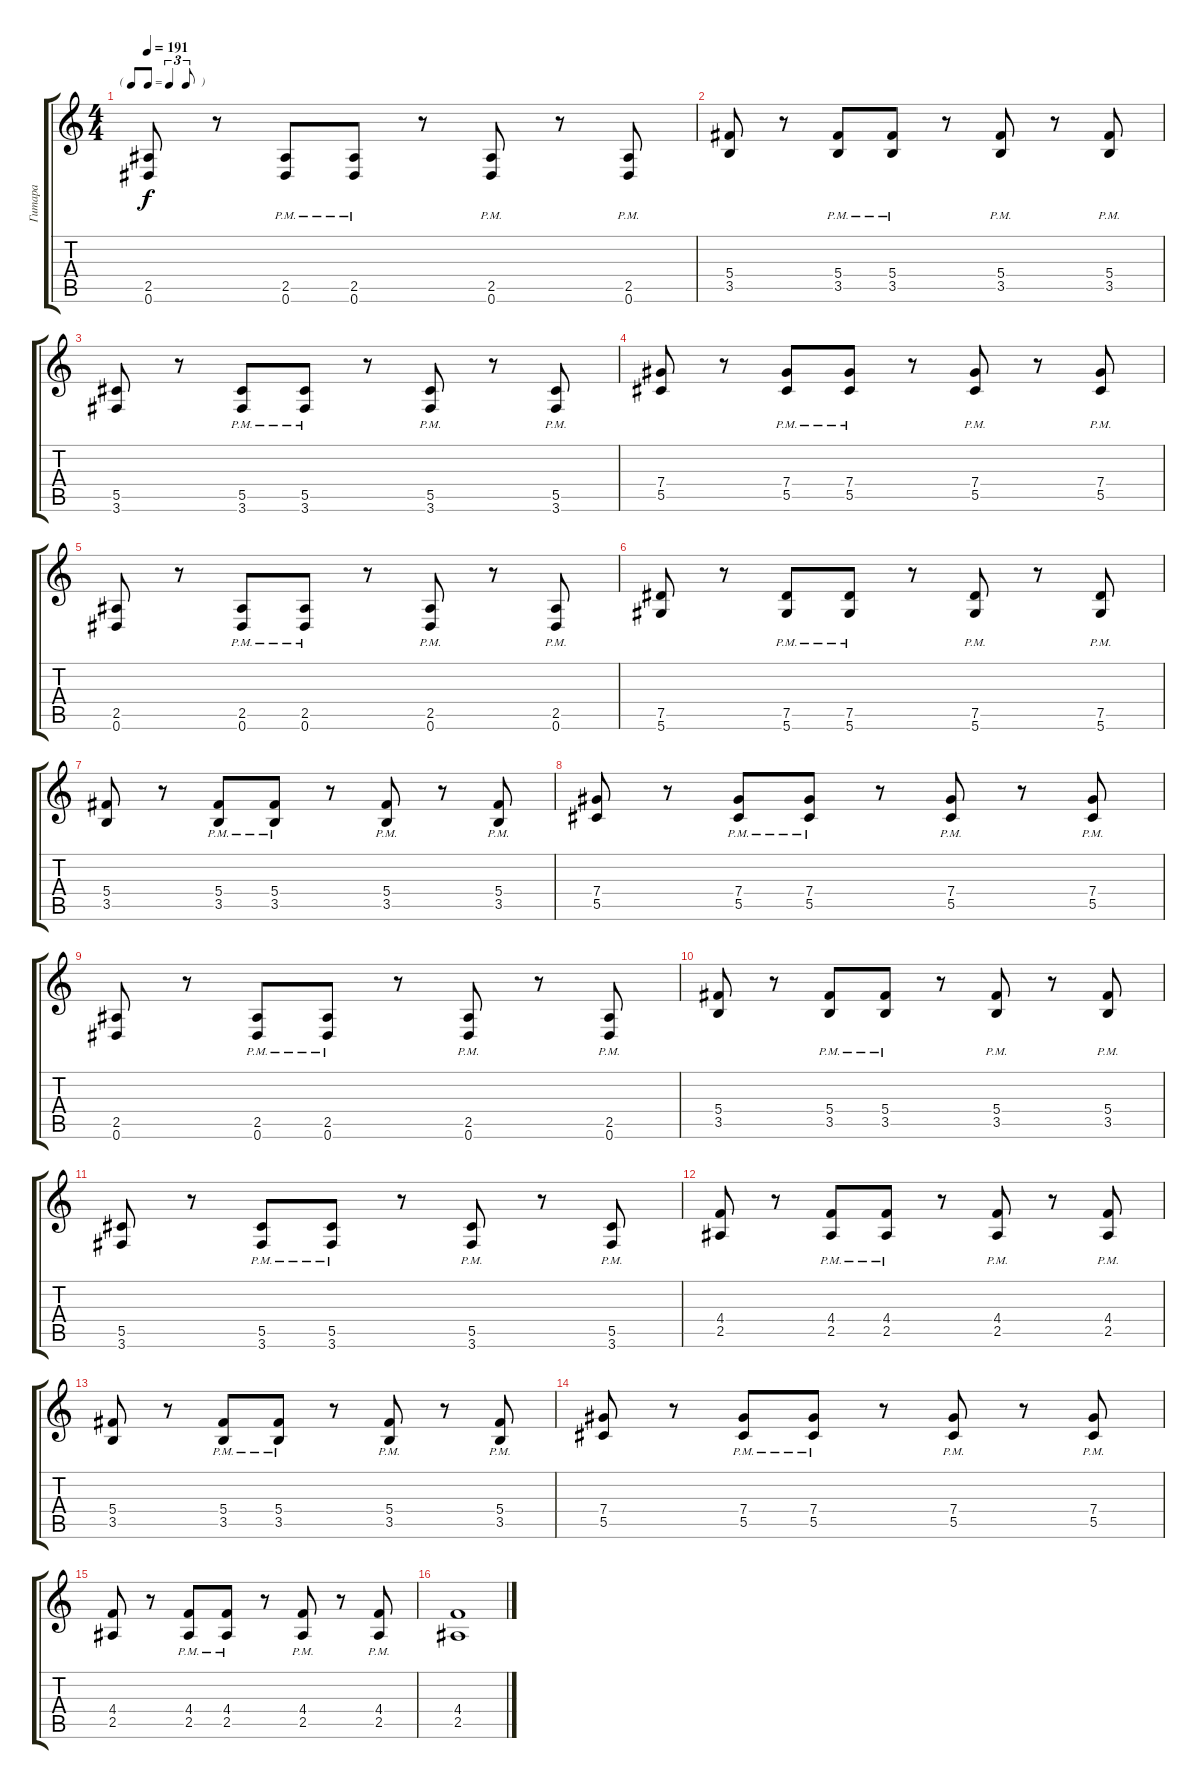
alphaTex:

\track ("Гитара" "Гитара") {instrument distortionguitar}
\staff {score tabs}
\tuning (Eb4 Bb3 Gb3 Db3 Ab2 Eb2) {hide}
\ts (4 4)
\tf triplet8th
\tempo 191
\clef g2
\ks c
(2.5 0.6).8{dy f} r.8 (2.5{pm} 0.6{pm}).8 (2.5{pm} 0.6{pm}).8 r.8 (2.5{pm} 0.6{pm}).8 r.8 (2.5{pm} 0.6{pm}).8 |
(5.4 3.5).8 r.8 (5.4{pm} 3.5{pm}).8 (5.4{pm} 3.5{pm}).8 r.8 (5.4{pm} 3.5{pm}).8 r.8 (5.4{pm} 3.5{pm}).8 |
(5.5 3.6).8 r.8 (5.5{pm} 3.6{pm}).8 (5.5{pm} 3.6{pm}).8 r.8 (5.5{pm} 3.6{pm}).8 r.8 (5.5{pm} 3.6{pm}).8 |
(7.4 5.5).8 r.8 (7.4{pm} 5.5{pm}).8 (7.4{pm} 5.5{pm}).8 r.8 (7.4{pm} 5.5{pm}).8 r.8 (7.4{pm} 5.5{pm}).8 |
(2.5 0.6).8 r.8 (2.5{pm} 0.6{pm}).8 (2.5{pm} 0.6{pm}).8 r.8 (2.5{pm} 0.6{pm}).8 r.8 (2.5{pm} 0.6{pm}).8 |
(7.5 5.6).8 r.8 (7.5{pm} 5.6{pm}).8 (7.5{pm} 5.6{pm}).8 r.8 (7.5{pm} 5.6{pm}).8 r.8 (7.5{pm} 5.6{pm}).8 |
(5.4 3.5).8 r.8 (5.4{pm} 3.5{pm}).8 (5.4{pm} 3.5{pm}).8 r.8 (5.4{pm} 3.5{pm}).8 r.8 (5.4{pm} 3.5{pm}).8 |
(7.4 5.5).8 r.8 (7.4{pm} 5.5{pm}).8 (7.4{pm} 5.5{pm}).8 r.8 (7.4{pm} 5.5{pm}).8 r.8 (7.4{pm} 5.5{pm}).8 |
(2.5 0.6).8 r.8 (2.5{pm} 0.6{pm}).8 (2.5{pm} 0.6{pm}).8 r.8 (2.5{pm} 0.6{pm}).8 r.8 (2.5{pm} 0.6{pm}).8 |
(5.4 3.5).8 r.8 (5.4{pm} 3.5{pm}).8 (5.4{pm} 3.5{pm}).8 r.8 (5.4{pm} 3.5{pm}).8 r.8 (5.4{pm} 3.5{pm}).8 |
(5.5 3.6).8 r.8 (5.5{pm} 3.6{pm}).8 (5.5{pm} 3.6{pm}).8 r.8 (5.5{pm} 3.6{pm}).8 r.8 (5.5{pm} 3.6{pm}).8 |
(4.4 2.5).8 r.8 (4.4{pm} 2.5{pm}).8 (4.4{pm} 2.5{pm}).8 r.8 (4.4{pm} 2.5{pm}).8 r.8 (4.4{pm} 2.5{pm}).8 |
(5.4 3.5).8 r.8 (5.4{pm} 3.5{pm}).8 (5.4{pm} 3.5{pm}).8 r.8 (5.4{pm} 3.5{pm}).8 r.8 (5.4{pm} 3.5{pm}).8 |
(7.4 5.5).8 r.8 (7.4{pm} 5.5{pm}).8 (7.4{pm} 5.5{pm}).8 r.8 (7.4{pm} 5.5{pm}).8 r.8 (7.4{pm} 5.5{pm}).8 |
(4.4 2.5).8 r.8 (4.4{pm} 2.5{pm}).8 (4.4{pm} 2.5{pm}).8 r.8 (4.4{pm} 2.5{pm}).8 r.8 (4.4{pm} 2.5{pm}).8 |
(4.4 2.5).1
